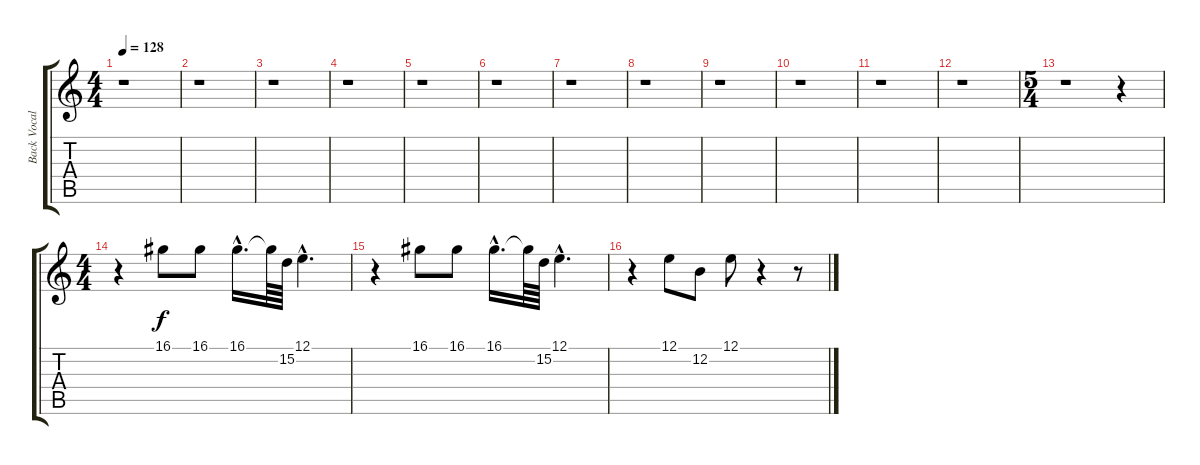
\track ("Back Vocals" "Back Vocal") {instrument lead1square}
\staff {score tabs}
\tuning (E4 B3 G3 D3 A2 E2) {hide}
\ts (4 4)
\tempo 128
\clef g2
\ks c
r.1{dy f} |
r.1 |
r.1 |
r.1 |
r.1 |
r.1 |
r.1 |
r.1 |
r.1 |
r.1 |
r.1 |
r.1 |
\ts (5 4)
r.1 r.4 |
\ts (4 4)
r.4 16.1.8 16.1.8 16.1{hac}.16{d} 16.1{t}.64 15.2.64 12.1{hac}.4{d} |
r.4 16.1.8 16.1.8 16.1{hac}.16{d} 16.1{t}.64 15.2.64 12.1{hac}.4{d} |
r.4 12.1.8 12.2.8 12.1.8 r.4 r.8
